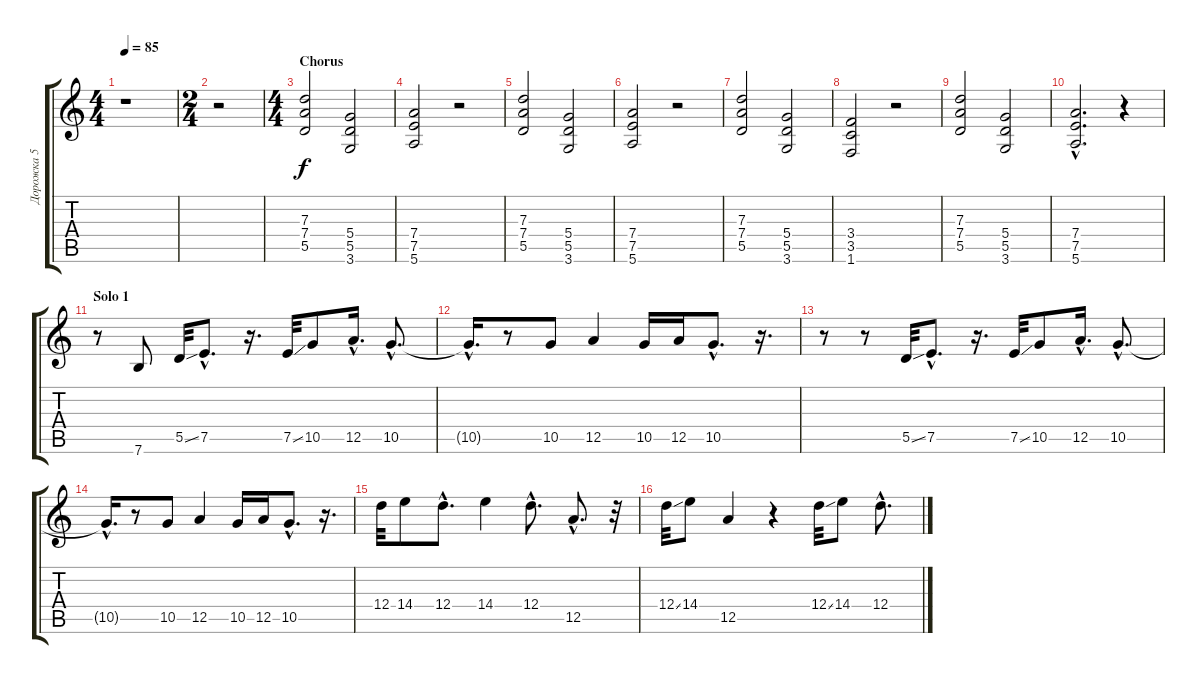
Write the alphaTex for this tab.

\track ("Дорожка 5" "Дорожка 5") {instrument distortionguitar}
\staff {score tabs}
\tuning (E4 B3 G3 D3 A2 E2) {hide}
\ts (4 4)
\tempo 85
\clef g2
\ks c
r.1{dy f} |
\ts (2 4)
r.2 |
\ts (4 4)
\section ("" "Chorus")
(7.3 7.4 5.5).2 (5.4 5.5 3.6).2 |
(7.4 7.5 5.6).2 r.2 |
(7.3 7.4 5.5).2 (5.4 5.5 3.6).2 |
(7.4 7.5 5.6).2 r.2 |
(7.3 7.4 5.5).2 (5.4 5.5 3.6).2 |
(3.4 3.5 1.6).2 r.2 |
(7.3 7.4 5.5).2 (5.4 5.5 3.6).2 |
(7.4{hac} 7.5{hac} 5.6{hac}).2{d} r.4 |
\section ("" "Solo 1")
r.8 7.6.8 5.5{ss}.32 7.5{hac}.8{d} r.16{d} 7.5{ss}.32 10.5.8 12.5{hac}.16{d} 10.5{hac}.8{d} |
10.5{hac t}.16{d} r.8 10.5.8 12.5.4 10.5.16 12.5.16 10.5{hac}.8{d} r.16{d} |
r.8 r.8 5.5{ss}.32 7.5{hac}.8{d} r.16{d} 7.5{ss}.32 10.5.8 12.5{hac}.16{d} 10.5{hac}.8{d} |
10.5{hac t}.16{d} r.8 10.5.8 12.5.4 10.5.16 12.5.16 10.5{hac}.8{d} r.16{d} |
12.4.32 14.4.8 12.4{hac}.8{d} 14.4.4 12.4{be (hold 0 0 60 0) hac}.8{d} 12.5{hac}.8{d} r.32 |
12.4{ss}.32 14.4.8 12.5.4 r.4 12.4{ss}.32 14.4.8 12.4{hac}.8{d}
